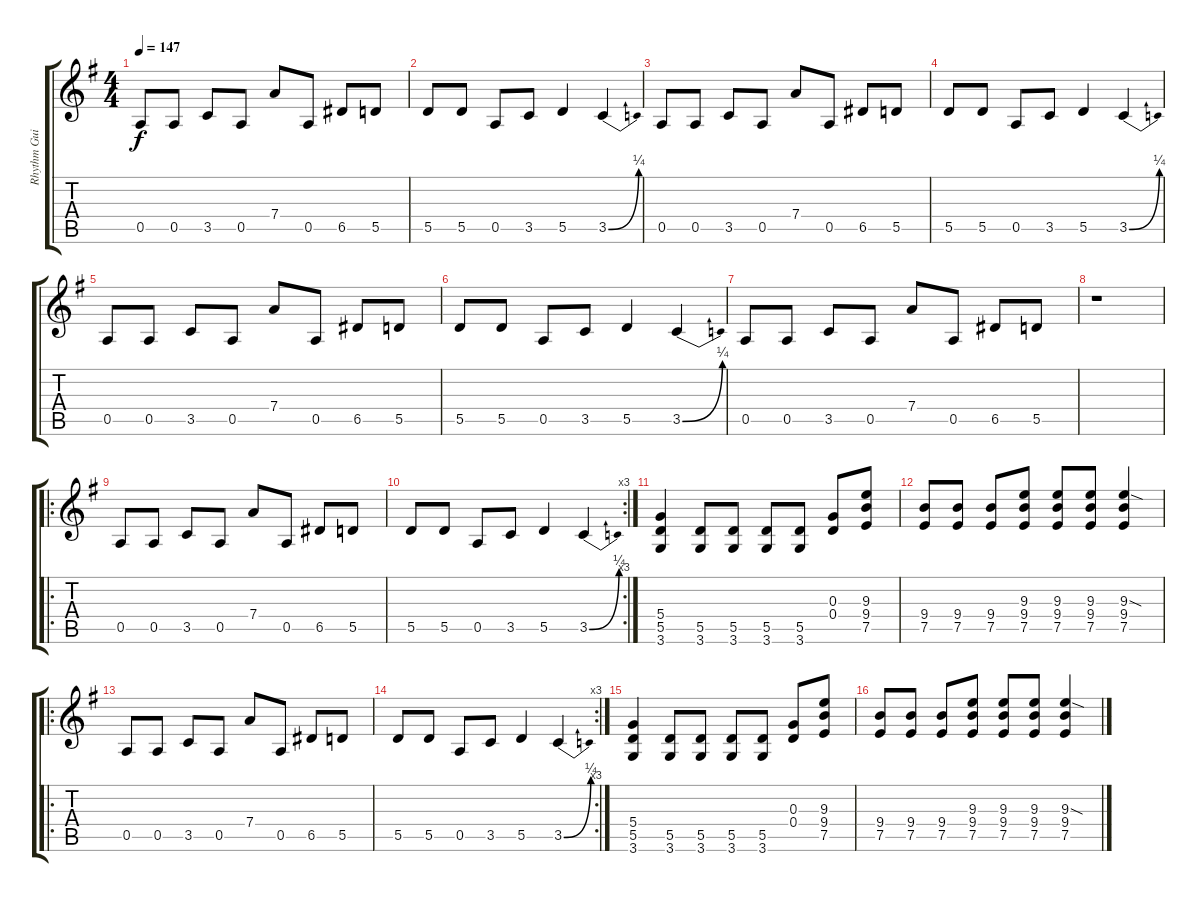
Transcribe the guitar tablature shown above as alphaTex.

\track ("Rhythm Guitar (Dexter Holland)" "Rhythm Gui") {instrument overdrivenguitar}
\staff {score tabs}
\tuning (E4 B3 G3 D3 A2 E2) {hide}
\ts (4 4)
\tempo 147
\clef g2
\ks g
0.5.8{dy f} 0.5.8 3.5.8 0.5.8 7.4.8 0.5.8 6.5.8 5.5.8 |
5.5.8 5.5.8 0.5.8 3.5.8 5.5.4 3.5{be (bend 0 0 60 1)}.4 |
0.5.8 0.5.8 3.5.8 0.5.8 7.4.8 0.5.8 6.5.8 5.5.8 |
5.5.8 5.5.8 0.5.8 3.5.8 5.5.4 3.5{be (bend 0 0 60 1)}.4 |
0.5.8 0.5.8 3.5.8 0.5.8 7.4.8 0.5.8 6.5.8 5.5.8 |
5.5.8 5.5.8 0.5.8 3.5.8 5.5.4 3.5{be (bend 0 0 60 1)}.4 |
0.5.8 0.5.8 3.5.8 0.5.8 7.4.8 0.5.8 6.5.8 5.5.8 |
r.1 |
\ro
0.5.8 0.5.8 3.5.8 0.5.8 7.4.8 0.5.8 6.5.8 5.5.8 |
\rc 3
5.5.8 5.5.8 0.5.8 3.5.8 5.5.4 3.5{be (bend 0 0 60 1)}.4 |
(5.4 5.5 3.6).4 (5.5 3.6).8 (5.5 3.6).8 (5.5 3.6).8 (5.5 3.6).8 (0.3 0.4).8 (9.3 9.4 7.5).8 |
(9.4 7.5).8 (9.4 7.5).8 (9.4 7.5).8 (9.3 9.4 7.5).8 (9.3 9.4 7.5).8 (9.3 9.4 7.5).8 (9.3{sod} 9.4 7.5).4 |
\ro
0.5.8 0.5.8 3.5.8 0.5.8 7.4.8 0.5.8 6.5.8 5.5.8 |
\rc 3
5.5.8 5.5.8 0.5.8 3.5.8 5.5.4 3.5{be (bend 0 0 60 1)}.4 |
(5.4 5.5 3.6).4 (5.5 3.6).8 (5.5 3.6).8 (5.5 3.6).8 (5.5 3.6).8 (0.3 0.4).8 (9.3 9.4 7.5).8 |
(9.4 7.5).8 (9.4 7.5).8 (9.4 7.5).8 (9.3 9.4 7.5).8 (9.3 9.4 7.5).8 (9.3 9.4 7.5).8 (9.3{sod} 9.4 7.5).4
